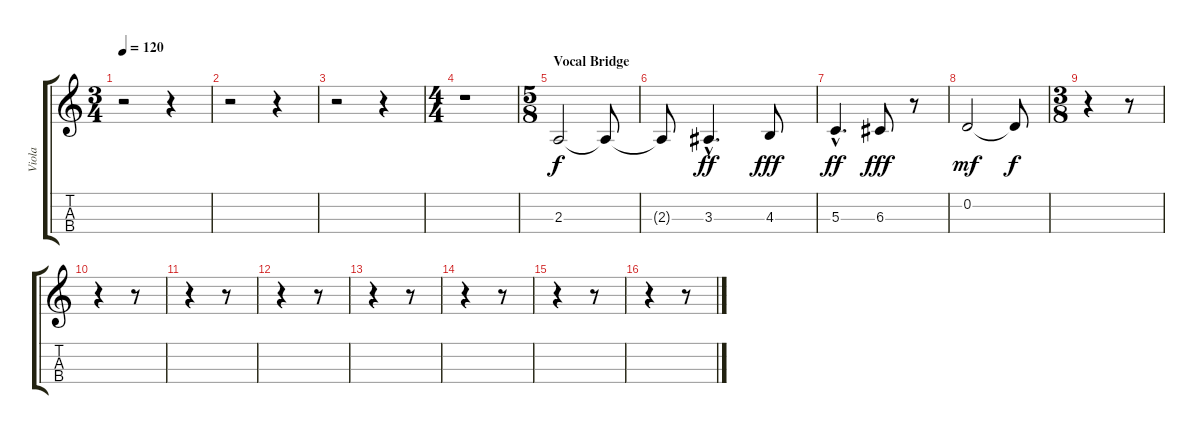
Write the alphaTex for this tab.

\track ("Viola" "Viola") {instrument viola}
\staff {score tabs}
\tuning (A4 D4 G3 C3) {hide}
\ts (3 4)
\tempo 120
\clef g2
\ks c
r.2{dy f} r.4 |
r.2 r.4 |
r.2 r.4 |
\ts (4 4)
r.1 |
\ts (5 8)
\section ("" "Vocal Bridge")
2.3.2{volume 9} 2.3{t}.8 |
2.3{t}.8 3.3{hac}.4{d dy ff} 4.3.8{dy fff} |
5.3{hac}.4{d dy ff} 6.3.8{dy fff} r.8 |
0.2.2{dy mf} 0.2{t}.8{dy f} |
\ts (3 8)
r.4 r.8 |
r.4 r.8 |
r.4 r.8 |
r.4 r.8 |
r.4 r.8 |
r.4 r.8 |
r.4 r.8 |
r.4 r.8
